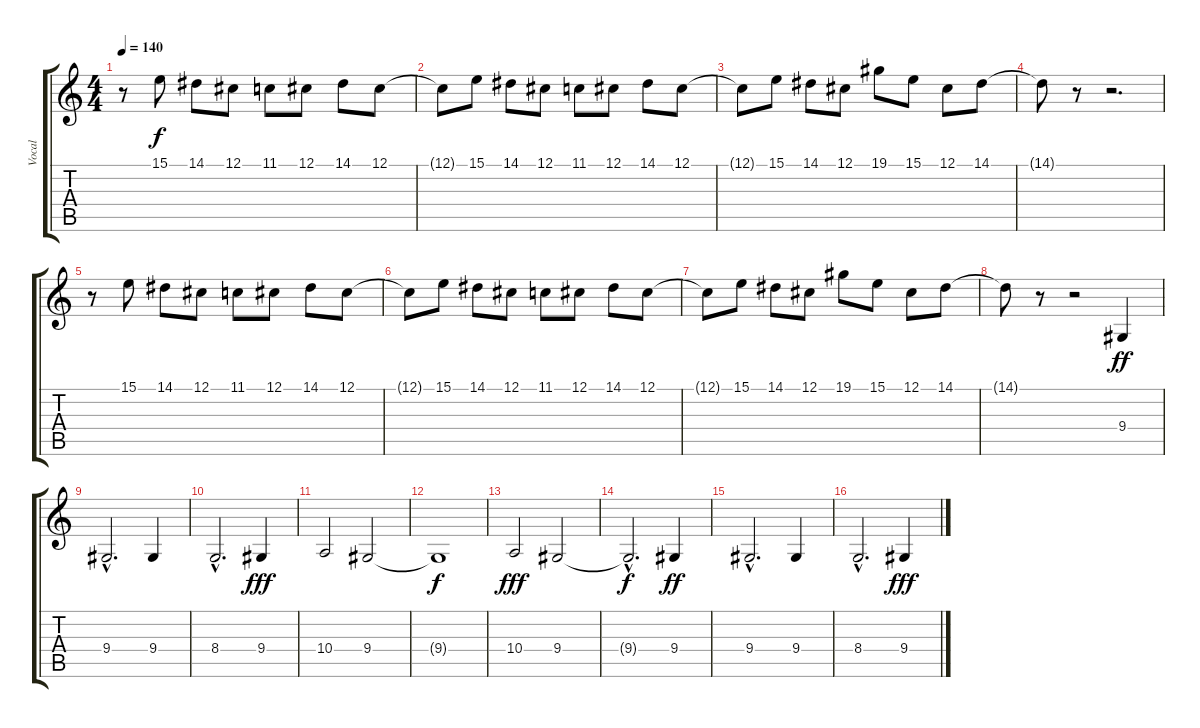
\track ("Vocal" "Vocal") {instrument brasssection}
\staff {score tabs}
\tuning (Db4 Ab3 E3 B2 Gb2 Db2) {hide}
\ts (4 4)
\tempo 140
\clef g2
\ks c
r.8{dy f} 15.1.8 14.1.8 12.1.8 11.1.8 12.1.8 14.1.8 12.1.8 |
12.1{t}.8 15.1.8 14.1.8 12.1.8 11.1.8 12.1.8 14.1.8 12.1.8 |
12.1{t}.8 15.1.8 14.1.8 12.1.8 19.1.8 15.1.8 12.1.8 14.1.8 |
14.1{t}.8 r.8 r.2{d} |
r.8 15.1.8 14.1.8 12.1.8 11.1.8 12.1.8 14.1.8 12.1.8 |
12.1{t}.8 15.1.8 14.1.8 12.1.8 11.1.8 12.1.8 14.1.8 12.1.8 |
12.1{t}.8 15.1.8 14.1.8 12.1.8 19.1.8 15.1.8 12.1.8 14.1.8 |
14.1{t}.8 r.8 r.2 9.4.4{dy ff} |
9.4{hac}.2{d} 9.4.4 |
8.4{hac}.2{d} 9.4.4{dy fff} |
10.4.2 9.4.2 |
9.4{t}.1{dy f} |
10.4.2{dy fff} 9.4.2 |
9.4{hac t}.2{d dy f} 9.4.4{dy ff} |
9.4{hac}.2{d} 9.4.4 |
8.4{hac}.2{d} 9.4.4{dy fff}
